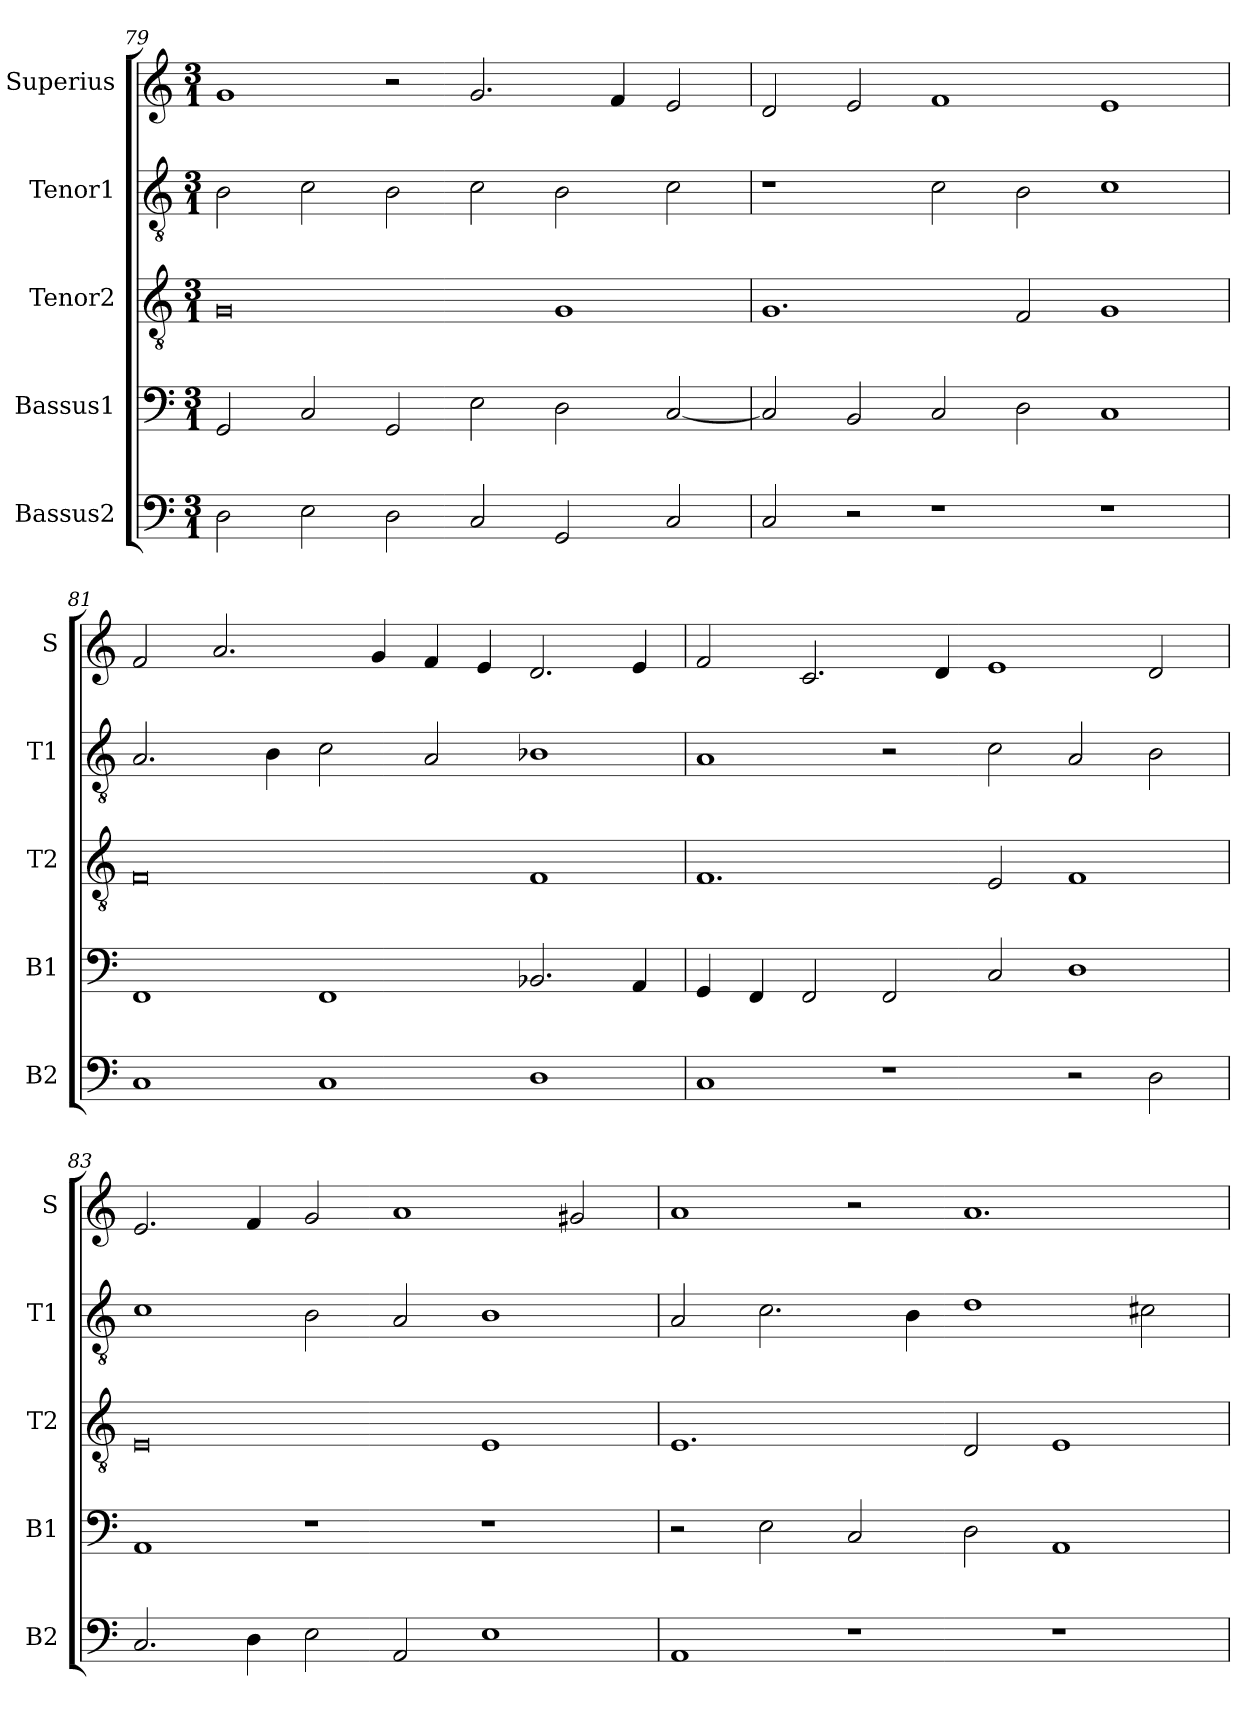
**kern	**kern	**kern	**kern	**kern
*part5	*part4	*part3	*part2	*part1
*staff5	*staff4	*staff3	*staff2	*staff1
*I"Bassus2	*I"Bassus1	*I"Tenor2	*I"Tenor1	*I"Superius
*I'B2	*I'B1	*I'T2	*I'T1	*I'S
*clefF4	*clefF4	*clefGv2	*clefGv2	*clefG2
*k[]	*k[]	*k[]	*k[]	*k[]
*M3/1	*M3/1	*M3/1	*M3/1	*M3/1
=79	=79	=79	=79	=79
2D\	2GG/	0G	2B\	1g
2E\	2C/	.	2c\	.
2D\	2GG/	.	2B\	2r
2C/	2E\	.	2c\	2.g/
2GG/	2D\	1G	2B\	.
.	.	.	.	4f/
2C/	[2C/	.	2c\	2e/
=80	=80	=80	=80	=80
2C/	2C/]	1.G	1r	2d/
2r	2BB/	.	.	2e/
1r	2C/	.	2c\	1f
.	2D\	2F/	2B\	.
1r	1C	1G	1c	1e
=81	=81	=81	=81	=81
1C	1FF	0F	2.A/	2f/
.	.	.	.	2.a/
.	.	.	4B\	.
1C	1FF	.	2c\	.
.	.	.	.	4g/
.	.	.	2A/	4f/
.	.	.	.	4e/
1D	2.BB-X/	1F	1B-X	2.d/
.	4AA/	.	.	4e/
=82	=82	=82	=82	=82
1C	4GG/	1.F	1A	2f/
.	4FF/	.	.	.
.	2FF/	.	.	2.c/
1r	2FF/	.	2r	.
.	.	.	.	4d/
.	2C/	2E/	2c\	1e
2r	1D	1F	2A/	.
2D\	.	.	2B\	2d/
=83	=83	=83	=83	=83
2.C/	1AA	0E	1c	2.e/
4D\	.	.	.	4f/
2E\	1r	.	2B\	2g/
2AA/	.	.	2A/	1a
1E	1r	1E	1B	.
.	.	.	.	2g#X/
=84	=84	=84	=84	=84
1AA	2r	1.E	2A/	1a
.	2E\	.	2.c\	.
1r	2C/	.	.	2r
.	.	.	4B\	.
.	2D\	2D/	1d	1.a
1r	1AA	1E	.	.
.	.	.	2c#X\	.
=	=	=	=	=
*-	*-	*-	*-	*-
